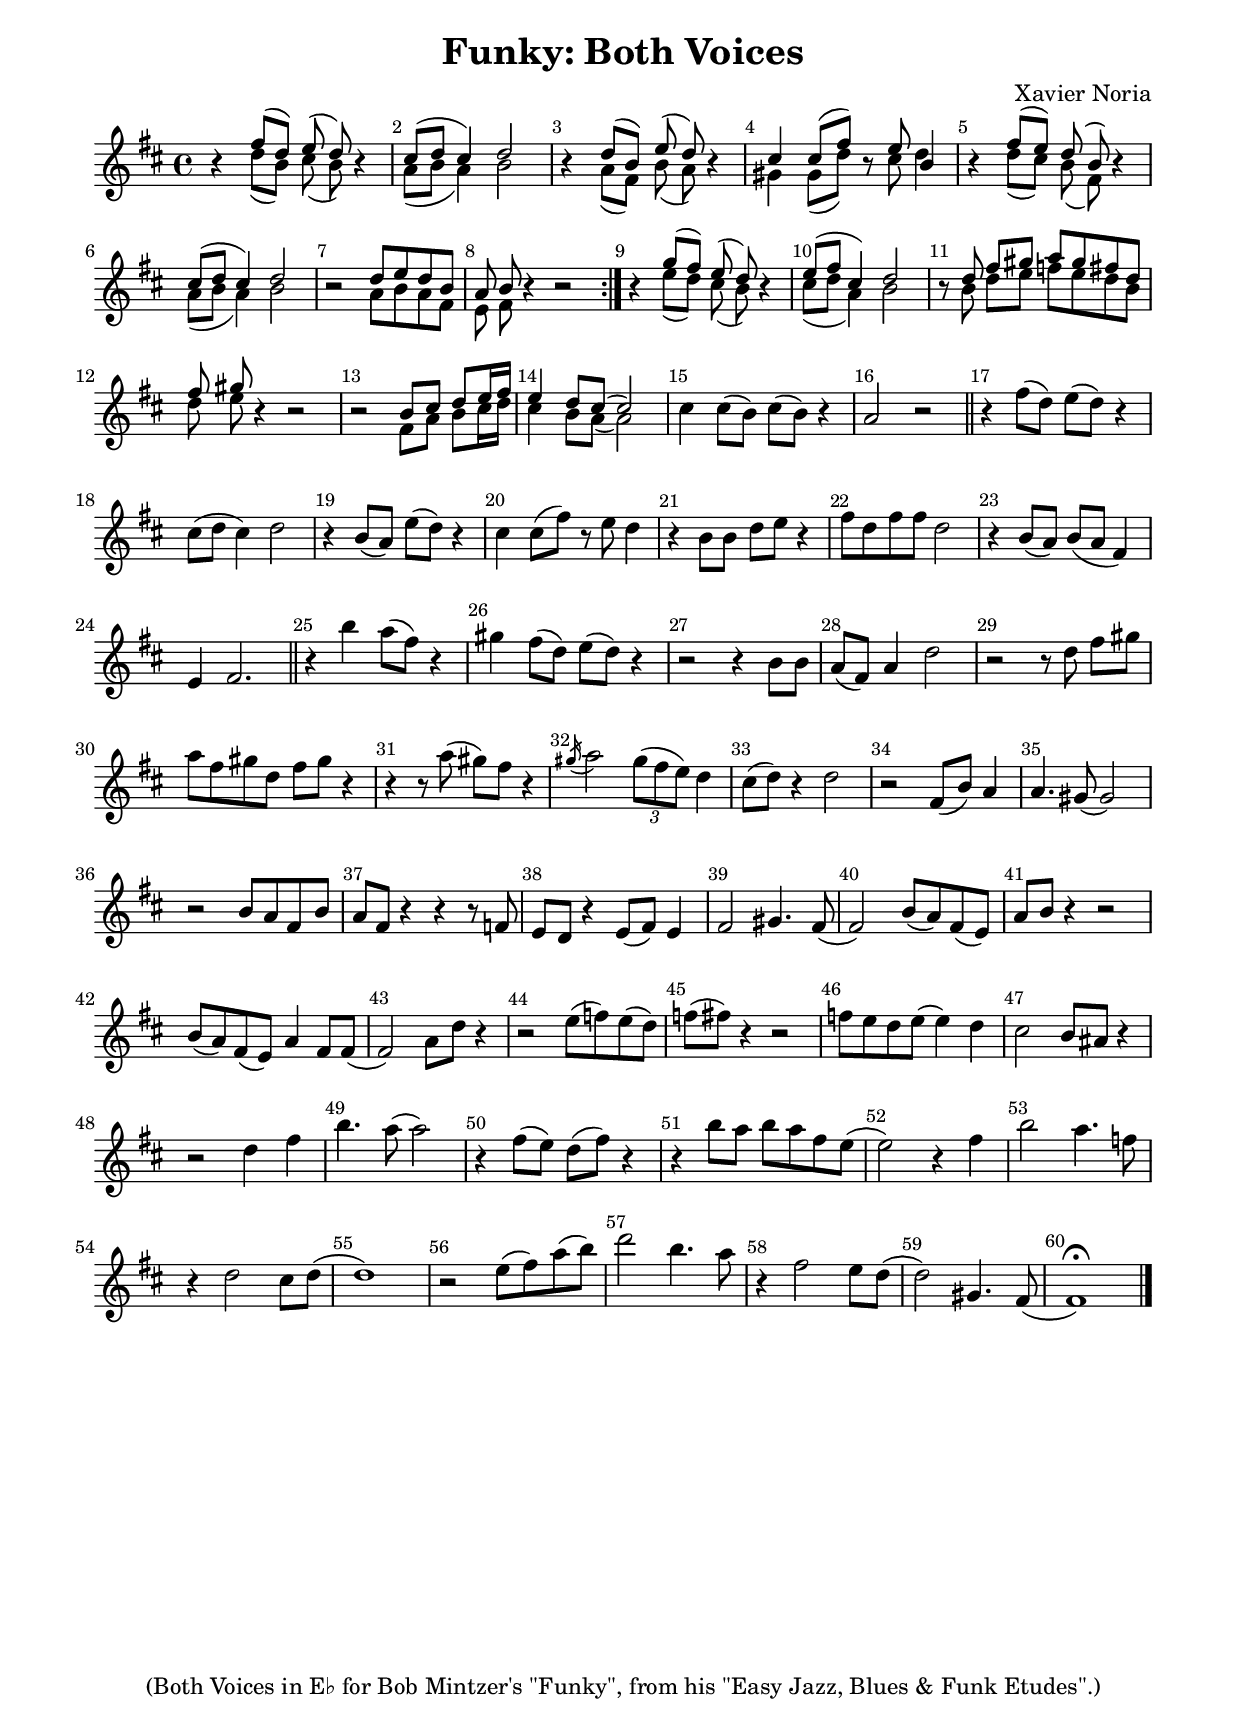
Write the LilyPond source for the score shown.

\version "2.16.1"

\include "../shared/common.ly"

\header {
  title    = "Funky: Both Voices"
  composer = "Xavier Noria"
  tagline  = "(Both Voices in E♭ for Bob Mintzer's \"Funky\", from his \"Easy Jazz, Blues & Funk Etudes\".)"
}

melody = \relative c'' {
  \clef treble
  \key d \major
  \time 4/4
  
  \repeat volta 2 {
    % 1
    r4 << fs8( \\ d8( >> << d8) \\ b8) >> << e8( \\ cs8( >> << d8) \\ b8) >> r4 |

    % 2
    << cs8( \\ a8( >> << d8 \\ b >> << cs4) \\ a) >> << d2 \\ b >> |

    % 3
    r4 << d8( \\ a8( >> << b8) \\ fs8) >> << e'8( \\ b8( >> << d8) \\ a) >> r4 |

    % 4
    << cs4 \\ gs4 >> << cs8( \\ gs8( >> << fs'8) \\ d8) >> r8 << e8 \\ cs8 >> << b4 \\ d4>> |

    % 5
    r4 << fs8( \\ d8( >> << e8) \\ cs8) >> << d8( \\ b8( >> << b8) \\ fs8) >> r4 |

    % 6
    << cs'8( \\ a8( >> << d8 \\ b8 >> << cs4) \\ a4) >> << d2 \\ b2 >> |

    % 7
    r2 << d8 \\ a8 >> << e'8 \\ b8 >> << d8 \\ a8 >> << b8 \\ fs8 >> |

    % 8
    << a8 \\ e8 >> << b'8 \\ fs8 >> r4 r2 |
  }

  % ---------------------------------------------------------------------------

  % 9
  r4 << g'8( \\ e8( >> << fs8) \\ d8) >> << e8( \\ cs8( >> << d8) \\ b8) >> r4 |

  % 10
  << e8( \\ cs8( >> << fs8 \\ d >> << cs4) \\ a4) >> << d2 \\ b >> |

  % 11
  r8 << d8 \\ b8 >> << fs'8[ \\ d8[ >> << gs8] \\ e8] >> << a8 \\ f8 >> << gs8 \\ e8 >> << fs8 \\ d8 >> << d8 \\ b8 >> |

  % 12
  << fs'8 \\ d8 >>  << gs8 \\ e8 >> r4 r2 |

  % 13
  r2 << b8 \\ fs8 >> << cs'8 \\ a8 >>  << d8 \\ b8 >> << e16 \\ cs16 >> << fs16 \\ d16 >> |

  % 14
  << e4 \\ cs4 >> << d8 \\ b8 >> << cs8( \\ a8( >>  << cs2) \\ a2) >> |

  % 15
  cs4 cs8( b8) cs8( b8) r4 |

  % 16
  a2 r2 \bar "||"

  % ---------------------------------------------------------------------------

  % 17
  r4 fs'8( d8) e8( d8) r4 |

  % 18
  cs8( d8 cs4) d2 |

  % 19
  r4 b8( a8) e'8( d8) r4 |

  % 20
  cs4 cs8( fs8) r8 e8 d4 |

  % 21
  r4 b8 b8 d8 e8 r4 |

  % 22
  fs8 d8 fs8 fs8 d2 |

  % 23
  r4 b8( a8) b8( a8 fs4) |

  % 24
  e4 fs2. \bar "||"

  % ---------------------------------------------------------------------------

  % 25
  r4 b'4 a8( fs8) r4 |

  % 26
  gs4 fs8( d8) e8( d8) r4 |

  % 27
  r2 r4 b8 b8 |

  % 28
  a8( fs8) a4 d2 |

  % 29
  r2 r8 d8 fs8[ gs8] |

  % 30
  a8 fs8 gs8 d8 fs8 gs8 r4 |

  % 31
  r4 r8 a8( gs8) fs8 r4 |

  % 32
  \acciaccatura gs16 a2 \times 2/3 { gs8( fs8 e8) } d4 |

  % 33
  cs8( d8) r4 d2 |

  % 34
  r2 fs,8( b8) a4

  % 35
  a4. gs8( gs2) |

  % 36
  r2 b8 a8 fs8 b8 |

  % 37
  a8 fs8 r4 r4 r8 f8 |

  % 38
  e8 d8 r4 e8( fs8) e4 |

  % 39
  fs2 gs4. fs8( |

  % 40
  fs2) b8( a8) fs8( e8) |

  % 41
  a8 b8 r4 r2 |

  % 42
  b8( a8) fs8( e8) a4 fs8 fs8( |

  % 43
  fs2) a8 d8 r4 |

  % 44
  r2 e8( f8) e8( d8) |

  % 45
  f8( fs8) r4 r2 |

  % 46
  f8 e8 d8 e8( e4) d4 |

  % 47
  cs2 b8 as8 r4 |

  % 48
  r2 d4 fs4 |

  % 49
  b4. a8( a2) |

  % 50
  r4 fs8( e8) d8( fs8) r4 |

  % 51
  r4 b8 a8 b8 a8 fs8 e8( |

  % 52
  e2) r4 fs4 |

  % 53
  b2 a4. f8 |

  % 54
  r4 d2 cs8 d8( |

  % 55
  d1)

  % 56
  r2 e8( fs8) a8( b8) |

  % 57
  d2 b4. a8 |

  % 58
  r4 fs2 e8 d8(

  % 59
  d2) gs,4. fs8(

  % 60
  fs1)\fermata \bar "|."
}

\score {
  { \melody }
}
